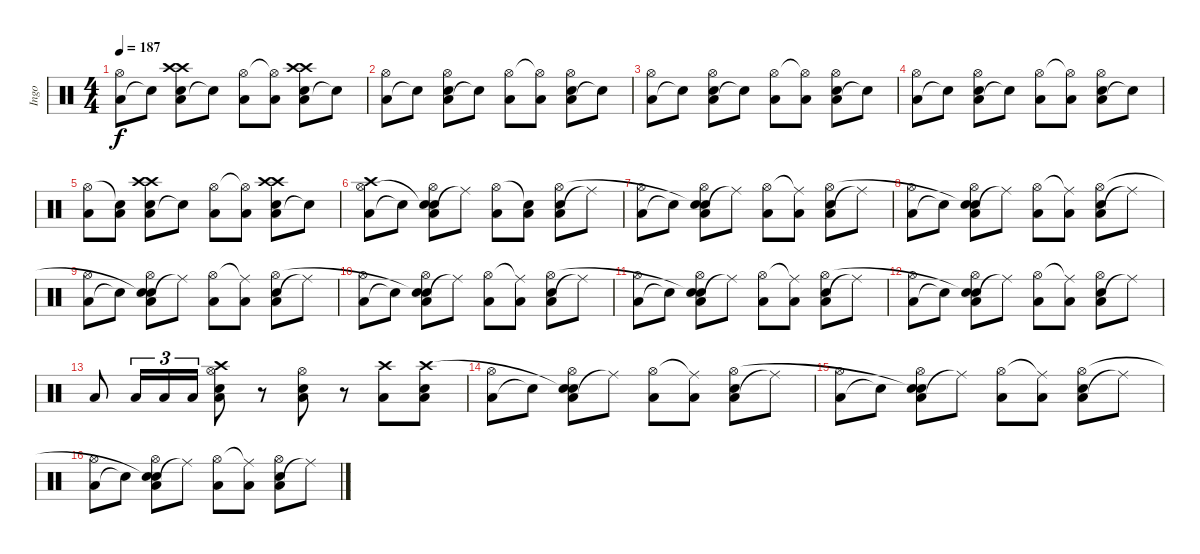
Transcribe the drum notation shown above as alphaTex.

\track ("Ingo" "Ingo") {instrument percussion}
\staff {score}
\articulation defaults
\ts (4 4)
\tempo 187
\clef neutral
\ks c
("Low Floor Tom (hit)" "Hi-Hat (open)").8{dy f} "Snare (hit)"{t}.8 ("Low Tom (hit)" "Snare (hit) 2" "Crash high (hit)" "Crash high (hit)").8 "Snare (hit)"{t}.8 ("Low Floor Tom (hit)" "Hi-Hat (open)").8 ("Low Floor Tom (hit)" "Hi-Hat (open)"{t}).8 ("Low Tom (hit)" "Snare (hit) 2" "Crash high (hit)" "Crash high (hit)").8 "Snare (hit)"{t}.8 |
("Low Floor Tom (hit)" "Hi-Hat (open)").8 "Snare (hit)"{t}.8 ("Low Tom (hit)" "Snare (hit) 2" "Hi-Hat (open)").8 "Snare (hit)"{t}.8 ("Low Floor Tom (hit)" "Hi-Hat (open)").8 ("Low Floor Tom (hit)" "Hi-Hat (open)"{t}).8 ("Low Tom (hit)" "Snare (hit) 2" "Hi-Hat (open)").8 "Snare (hit)"{t}.8 |
("Low Floor Tom (hit)" "Hi-Hat (open)").8 "Snare (hit)"{t}.8 ("Low Tom (hit)" "Snare (hit) 2" "Hi-Hat (open)").8 "Snare (hit)"{t}.8 ("Low Floor Tom (hit)" "Hi-Hat (open)").8 ("Low Floor Tom (hit)" "Hi-Hat (open)"{t}).8 ("Low Tom (hit)" "Snare (hit) 2" "Hi-Hat (open)").8 "Snare (hit)"{t}.8 |
("Low Floor Tom (hit)" "Hi-Hat (open)").8 "Snare (hit)"{t}.8 ("Low Tom (hit)" "Snare (hit) 2" "Hi-Hat (open)").8 "Snare (hit)"{t}.8 ("Low Floor Tom (hit)" "Hi-Hat (open)").8 ("Low Floor Tom (hit)" "Hi-Hat (open)"{t}).8 ("Low Tom (hit)" "Snare (hit) 2" "Hi-Hat (open)").8 "Snare (hit)"{t}.8 |
("Low Floor Tom (hit)" "Hi-Hat (open)").8 ("Low Floor Tom (hit)" "Snare (hit)"{t}).8 ("Low Tom (hit)" "Snare (hit) 2" "Crash high (hit)" "Crash high (hit)").8 "Snare (hit)"{t}.8 ("Low Floor Tom (hit)" "Hi-Hat (open)").8 ("Low Floor Tom (hit)" "Hi-Hat (open)"{t}).8 ("Low Tom (hit)" "Snare (hit) 2" "Crash high (hit)" "Crash high (hit)").8 "Snare (hit)"{t}.8 |
("Low Floor Tom (hit)" "Crash high (hit)" "Hi-Hat (open)").8 "Snare (hit)"{t}.8 ("Low Tom (hit)" "Snare (hit) 2" "Snare (hit)"{t} "Hi-Hat (open)").8 "Ride (middle)"{t}.8 ("Low Floor Tom (hit)" "Hi-Hat (open)").8 ("Low Floor Tom (hit)" "Snare (hit)"{t}).8 ("Low Tom (hit)" "Snare (hit) 2" "Hi-Hat (open)").8 "Ride (middle)"{t}.8 |
("Low Floor Tom (hit)" "Hi-Hat (open)").8 "Snare (hit)"{t}.8 ("Low Tom (hit)" "Snare (hit) 2" "Snare (hit)"{t} "Hi-Hat (open)").8 "Ride (middle)"{t}.8 ("Low Floor Tom (hit)" "Hi-Hat (open)").8 ("Low Floor Tom (hit)" "Ride (middle)"{t}).8 ("Low Tom (hit)" "Snare (hit) 2" "Hi-Hat (open)").8 "Ride (middle)"{t}.8 |
("Low Floor Tom (hit)" "Hi-Hat (open)").8 "Snare (hit)"{t}.8 ("Low Tom (hit)" "Snare (hit) 2" "Snare (hit)"{t} "Hi-Hat (open)").8 "Ride (middle)"{t}.8 ("Low Floor Tom (hit)" "Hi-Hat (open)").8 ("Low Floor Tom (hit)" "Ride (middle)"{t}).8 ("Low Tom (hit)" "Snare (hit) 2" "Hi-Hat (open)").8 "Ride (middle)"{t}.8 |
("Low Floor Tom (hit)" "Hi-Hat (open)").8 "Snare (hit)"{t}.8 ("Low Tom (hit)" "Snare (hit) 2" "Snare (hit)"{t} "Hi-Hat (open)").8 "Ride (middle)"{t}.8 ("Low Floor Tom (hit)" "Hi-Hat (open)").8 ("Low Floor Tom (hit)" "Ride (middle)"{t}).8 ("Low Tom (hit)" "Snare (hit) 2" "Hi-Hat (open)").8 "Ride (middle)"{t}.8 |
("Low Floor Tom (hit)" "Hi-Hat (open)").8 "Snare (hit)"{t}.8 ("Low Tom (hit)" "Snare (hit) 2" "Snare (hit)"{t} "Hi-Hat (open)").8 "Ride (middle)"{t}.8 ("Low Floor Tom (hit)" "Hi-Hat (open)").8 ("Low Floor Tom (hit)" "Ride (middle)"{t}).8 ("Low Tom (hit)" "Snare (hit) 2" "Hi-Hat (open)").8 "Ride (middle)"{t}.8 |
("Low Floor Tom (hit)" "Hi-Hat (open)").8 "Snare (hit)"{t}.8 ("Low Tom (hit)" "Snare (hit) 2" "Snare (hit)"{t} "Hi-Hat (open)").8 "Ride (middle)"{t}.8 ("Low Floor Tom (hit)" "Hi-Hat (open)").8 ("Low Floor Tom (hit)" "Ride (middle)"{t}).8 ("Low Tom (hit)" "Snare (hit) 2" "Hi-Hat (open)").8 "Ride (middle)"{t}.8 |
("Low Floor Tom (hit)" "Hi-Hat (open)").8 "Snare (hit)"{t}.8 ("Low Tom (hit)" "Snare (hit) 2" "Snare (hit)"{t} "Hi-Hat (open)").8 "Ride (middle)"{t}.8 ("Low Floor Tom (hit)" "Hi-Hat (open)").8 ("Low Floor Tom (hit)" "Ride (middle)"{t}).8 ("Low Tom (hit)" "Snare (hit) 2" "Hi-Hat (open)").8 "Ride (middle)"{t}.8 |
"Low Floor Tom (hit)".8 "Low Floor Tom (hit)".16{tu (3 2)} "Low Floor Tom (hit)".16{tu (3 2)} "Low Floor Tom (hit)".16{tu (3 2)} ("Low Tom (hit)" "Snare (hit) 2" "Hi-Hat (open)" "Crash high (hit)").8 r.8 ("Low Tom (hit)" "Snare (hit) 2" "Hi-Hat (open)").8 r.8 ("Low Floor Tom (hit)" "Crash high (hit)").8 ("Low Tom (hit)" "Snare (hit) 2" "Crash high (hit)").8 |
("Low Floor Tom (hit)" "Hi-Hat (open)").8 "Snare (hit)"{t}.8 ("Low Tom (hit)" "Snare (hit) 2" "Snare (hit)"{t} "Hi-Hat (open)").8 "Ride (middle)"{t}.8 ("Low Floor Tom (hit)" "Hi-Hat (open)").8 ("Low Floor Tom (hit)" "Ride (middle)"{t}).8 ("Low Tom (hit)" "Snare (hit) 2" "Hi-Hat (open)").8 "Ride (middle)"{t}.8 |
("Low Floor Tom (hit)" "Hi-Hat (open)").8 "Snare (hit)"{t}.8 ("Low Tom (hit)" "Snare (hit) 2" "Snare (hit)"{t} "Hi-Hat (open)").8 "Ride (middle)"{t}.8 ("Low Floor Tom (hit)" "Hi-Hat (open)").8 ("Low Floor Tom (hit)" "Ride (middle)"{t}).8 ("Low Tom (hit)" "Snare (hit) 2" "Hi-Hat (open)").8 "Ride (middle)"{t}.8 |
("Low Floor Tom (hit)" "Hi-Hat (open)").8 "Snare (hit)"{t}.8 ("Low Tom (hit)" "Snare (hit) 2" "Snare (hit)"{t} "Hi-Hat (open)").8 "Ride (middle)"{t}.8 ("Low Floor Tom (hit)" "Hi-Hat (open)").8 ("Low Floor Tom (hit)" "Ride (middle)"{t}).8 ("Low Tom (hit)" "Snare (hit) 2" "Hi-Hat (open)").8 "Ride (middle)"{t}.8
